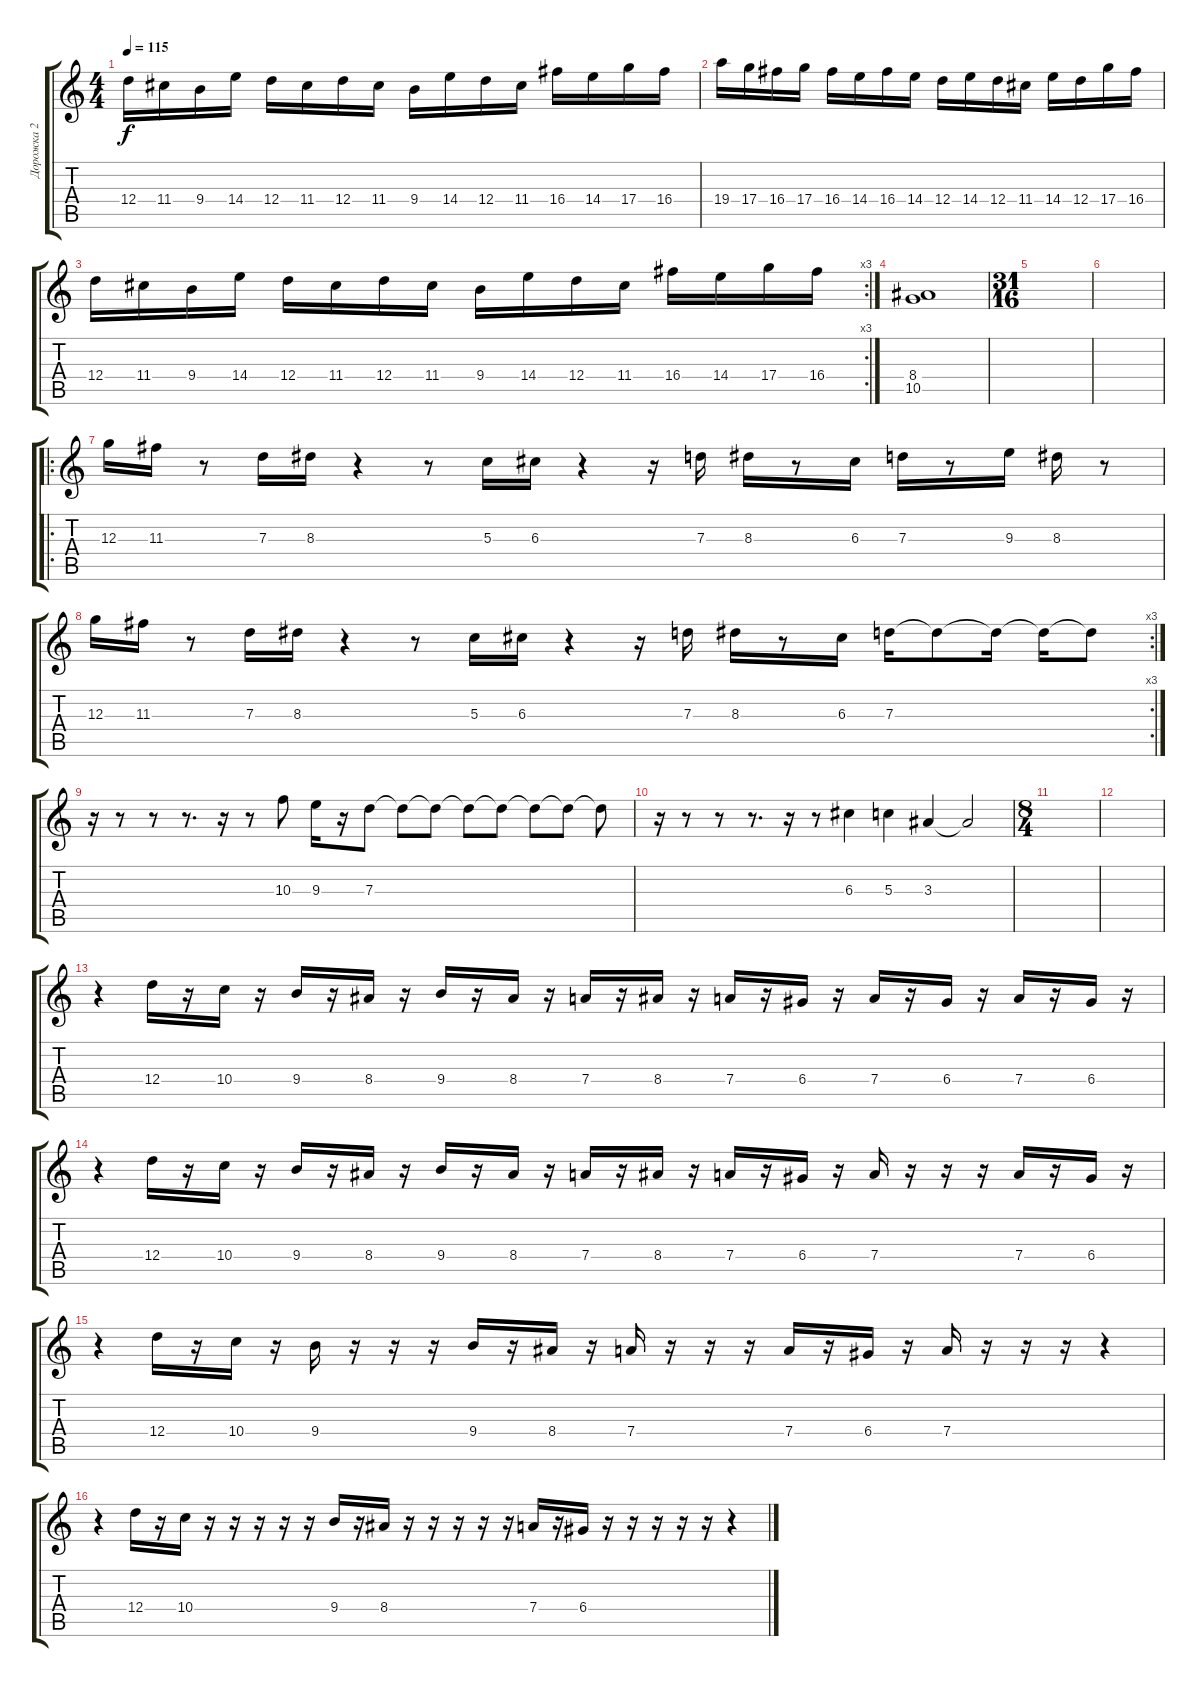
\track ("Дорожка 2" "Дорожка 2") {instrument overdrivenguitar}
\staff {score tabs}
\tuning (E4 B3 G3 D3 A2 E2) {hide}
\ts (4 4)
\tempo 115
\clef g2
\ks c
12.4.16{dy f} 11.4.16 9.4.16 14.4.16 12.4.16 11.4.16 12.4.16 11.4.16 9.4.16 14.4.16 12.4.16 11.4.16 16.4.16 14.4.16 17.4.16 16.4.16 |
19.4.16 17.4.16 16.4.16 17.4.16 16.4.16 14.4.16 16.4.16 14.4.16 12.4.16 14.4.16 12.4.16 11.4.16 14.4.16 12.4.16 17.4.16 16.4.16 |
\rc 3
12.4.16 11.4.16 9.4.16 14.4.16 12.4.16 11.4.16 12.4.16 11.4.16 9.4.16 14.4.16 12.4.16 11.4.16 16.4.16 14.4.16 17.4.16 16.4.16 |
(8.4 10.5).1{instrument electricguitarjazz} |
\ts (31 16)
|
|
\ro
12.3.16 11.3.16 r.8 7.3.16 8.3.16 r.4 r.8 5.3.16 6.3.16 r.4 r.16 7.3.16 8.3.16 r.8 6.3.16 7.3.16 r.8 9.3.16 8.3.16 r.8 |
\rc 3
12.3.16 11.3.16 r.8 7.3.16 8.3.16 r.4 r.8 5.3.16 6.3.16 r.4 r.16 7.3.16 8.3.16 r.8 6.3.16 7.3.16 7.3{t}.8 7.3{t}.16 7.3{t}.16 7.3{t}.8 |
r.16 r.8 r.8 r.8{d} r.16 r.8 10.3.8 9.3.16 r.16 7.3.8 7.3{t}.8 7.3{t}.8 7.3{t}.8 7.3{t}.8 7.3{t}.8 7.3{t}.8 7.3{t}.8 |
r.16 r.8 r.8 r.8{d} r.16 r.8 6.3.4 5.3.4 3.3.4 3.3{t}.2 |
\ts (8 4)
|
|
r.4 12.4.16 r.16 10.4.16 r.16 9.4.16 r.16 8.4.16 r.16 9.4.16 r.16 8.4.16 r.16 7.4.16 r.16 8.4.16 r.16 7.4.16 r.16 6.4.16 r.16 7.4.16 r.16 6.4.16 r.16 7.4.16 r.16 6.4.16 r.16 |
r.4 12.4.16 r.16 10.4.16 r.16 9.4.16 r.16 8.4.16 r.16 9.4.16 r.16 8.4.16 r.16 7.4.16 r.16 8.4.16 r.16 7.4.16 r.16 6.4.16 r.16 7.4.16 r.16 r.16 r.16 7.4.16 r.16 6.4.16 r.16 |
r.4 12.4.16 r.16 10.4.16 r.16 9.4.16 r.16 r.16 r.16 9.4.16 r.16 8.4.16 r.16 7.4.16 r.16 r.16 r.16 7.4.16 r.16 6.4.16 r.16 7.4.16 r.16 r.16 r.16 r.4 |
r.4 12.4.16 r.16 10.4.16 r.16 r.16 r.16 r.16 r.16 9.4.16 r.16 8.4.16 r.16 r.16 r.16 r.16 r.16 7.4.16 r.16 6.4.16 r.16 r.16 r.16 r.16 r.16 r.4
